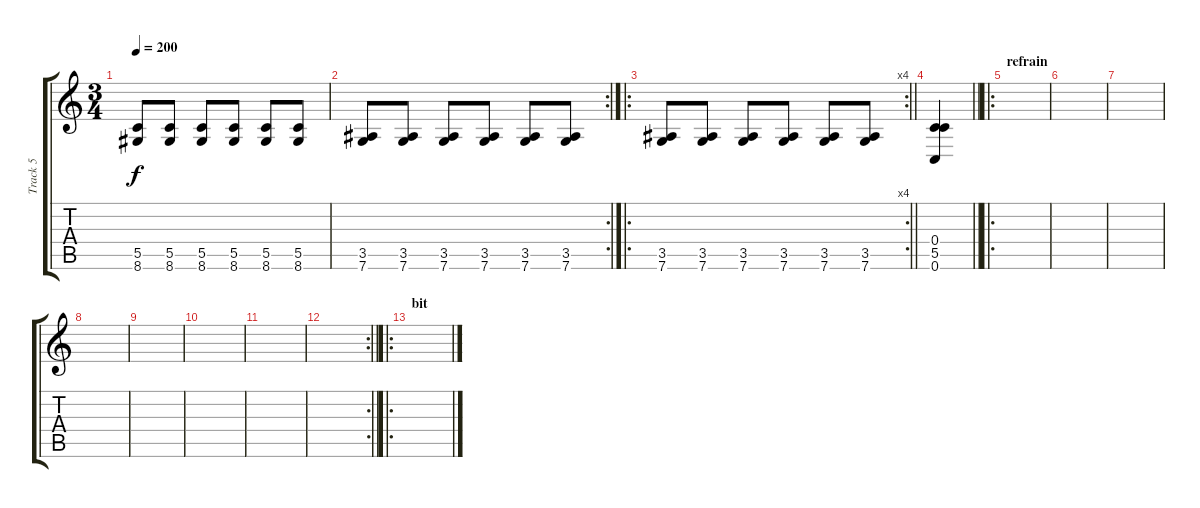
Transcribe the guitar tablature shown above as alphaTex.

\track ("Track 5" "Track 5") {instrument distortionguitar}
\staff {score tabs}
\tuning (D4 A3 F3 C3 G2 C2) {hide}
\ts (3 4)
\tempo 200
\clef g2
\ks c
(5.5 8.6).8{dy f} (5.5 8.6).8 (5.5 8.6).8 (5.5 8.6).8 (5.5 8.6).8 (5.5 8.6).8 |
\rc 2
(3.5 7.6).8 (3.5 7.6).8 (3.5 7.6).8 (3.5 7.6).8 (3.5 7.6).8 (3.5 7.6).8 |
\ro
\rc 4
\barLineRight lightlight
(3.5 7.6).8 (3.5 7.6).8 (3.5 7.6).8 (3.5 7.6).8 (3.5 7.6).8 (3.5 7.6).8 |
\barLineRight lightlight
(0.4 5.5 0.6).4 |
\ro
\section ("" "refrain")
|
|
|
|
|
|
|
\rc 2
\barLineRight lightlight
|
\ro
\section ("" "bit")
